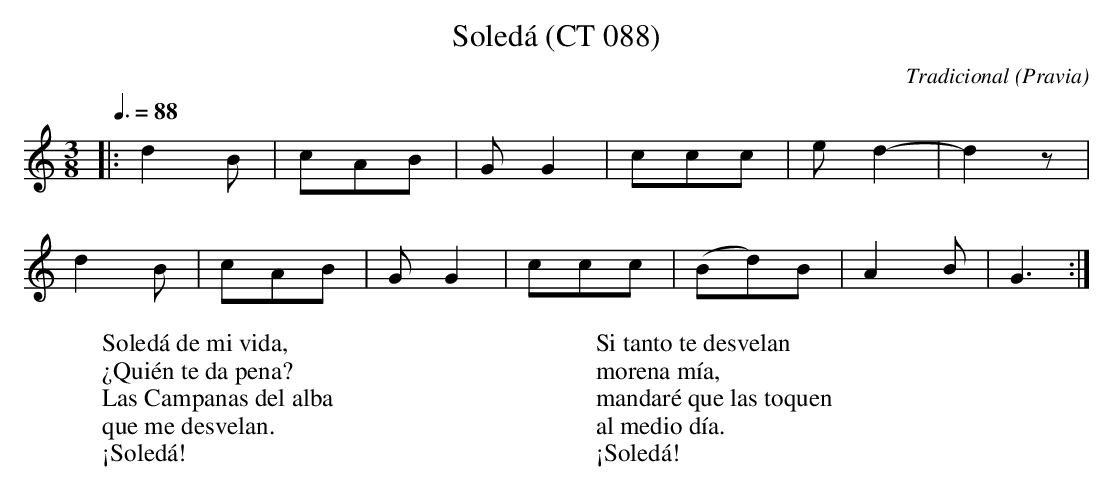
X:1
T:Soledá (CT 088)
C:Tradicional
O:Pravia
M:3/8
L:1/8
Q:3/8=88
W:Soledá de mi vida,
W:¿Quién te da pena?
W:Las Campanas del alba
W:que me desvelan.
W:¡Soledá!
W:
W:Si tanto te desvelan
W:morena mía,
W:mandaré que las toquen
W:al medio día.
W:¡Soledá!
K:C
|: d2 B|cAB|G G2|ccc|e d2-|d2 z|
d2 B|cAB|G G2|ccc|(Bd)B|A2 B|G3 :|
